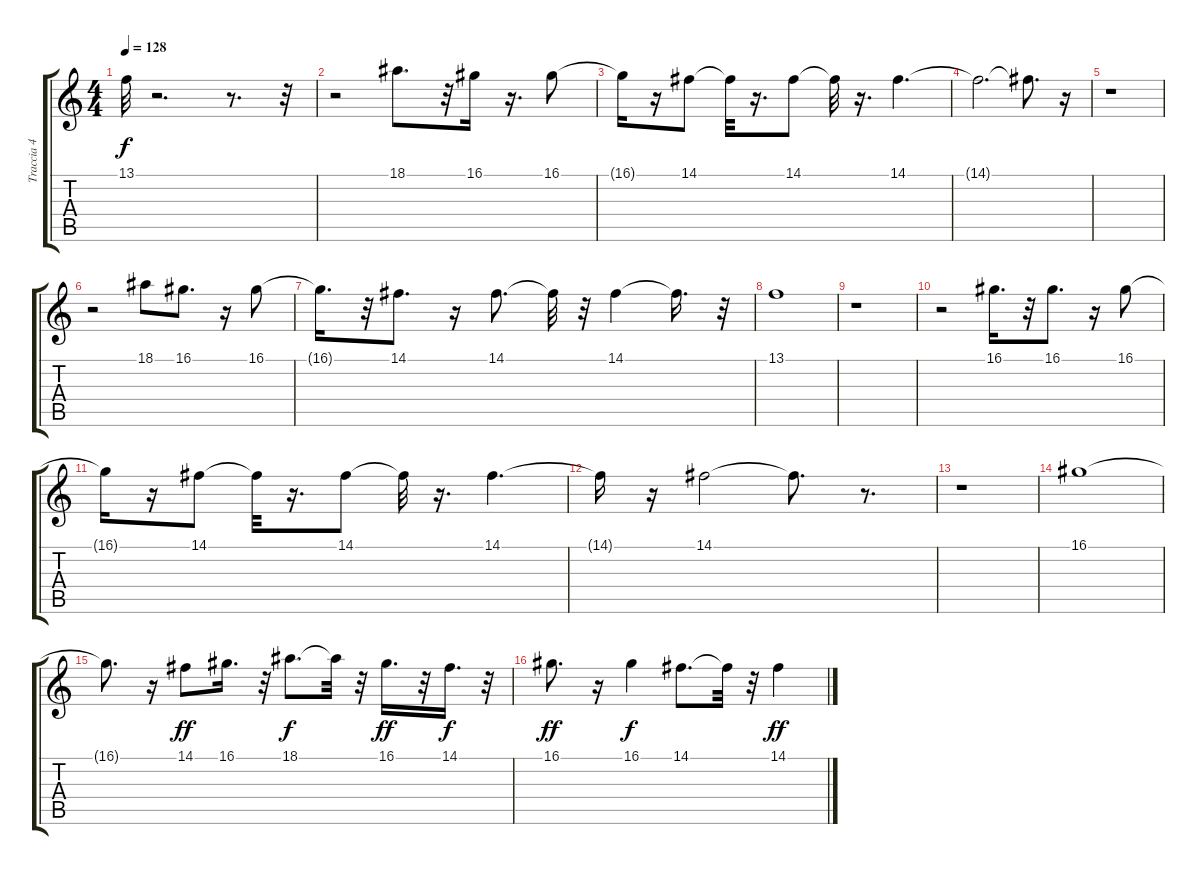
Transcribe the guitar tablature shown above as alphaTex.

\track ("Traccia 4" "Traccia 4") {instrument flute}
\staff {score tabs}
\tuning (E4 B3 G3 D3 A2 E2) {hide}
\ts (4 4)
\tempo 128
\clef g2
\ks c
13.1{t}.32{dy f} r.2{d} r.8{d} r.32 |
r.2 18.1.8{d} r.32 16.1.16 r.16{d} 16.1.8 |
16.1{t}.16 r.16 14.1.8 14.1{t}.32 r.16{d} 14.1.8 14.1{t}.32 r.16{d} 14.1.4{d} |
14.1{t}.2{d} 14.1{t}.8{d} r.16 |
r.1 |
r.2 18.1.8 16.1.8{d} r.16 16.1.8 |
16.1{t}.16{d} r.32 14.1.8{d} r.16 14.1.8{d} 14.1{t}.32 r.32 14.1.4 14.1{t}.16{d} r.32 |
13.1.1 |
r.1 |
r.2 16.1.16{d} r.32 16.1.8{d} r.16 16.1.8 |
16.1{t}.16 r.16 14.1.8 14.1{t}.32 r.16{d} 14.1.8 14.1{t}.32 r.16{d} 14.1.4{d} |
14.1{t}.16 r.16 14.1.2 14.1{t}.8{d} r.8{d} |
r.1 |
16.1.1 |
16.1{t}.8{d} r.16 14.1.8{dy ff} 16.1.16{d} r.32 18.1.8{d dy f} 18.1{t}.32 r.32 16.1.16{d dy ff} r.32 14.1.16{d dy f} r.32 |
16.1.8{d dy ff} r.16 16.1.4{dy f} 14.1.8{d} 14.1{t}.32 r.32 14.1.4{dy ff}
